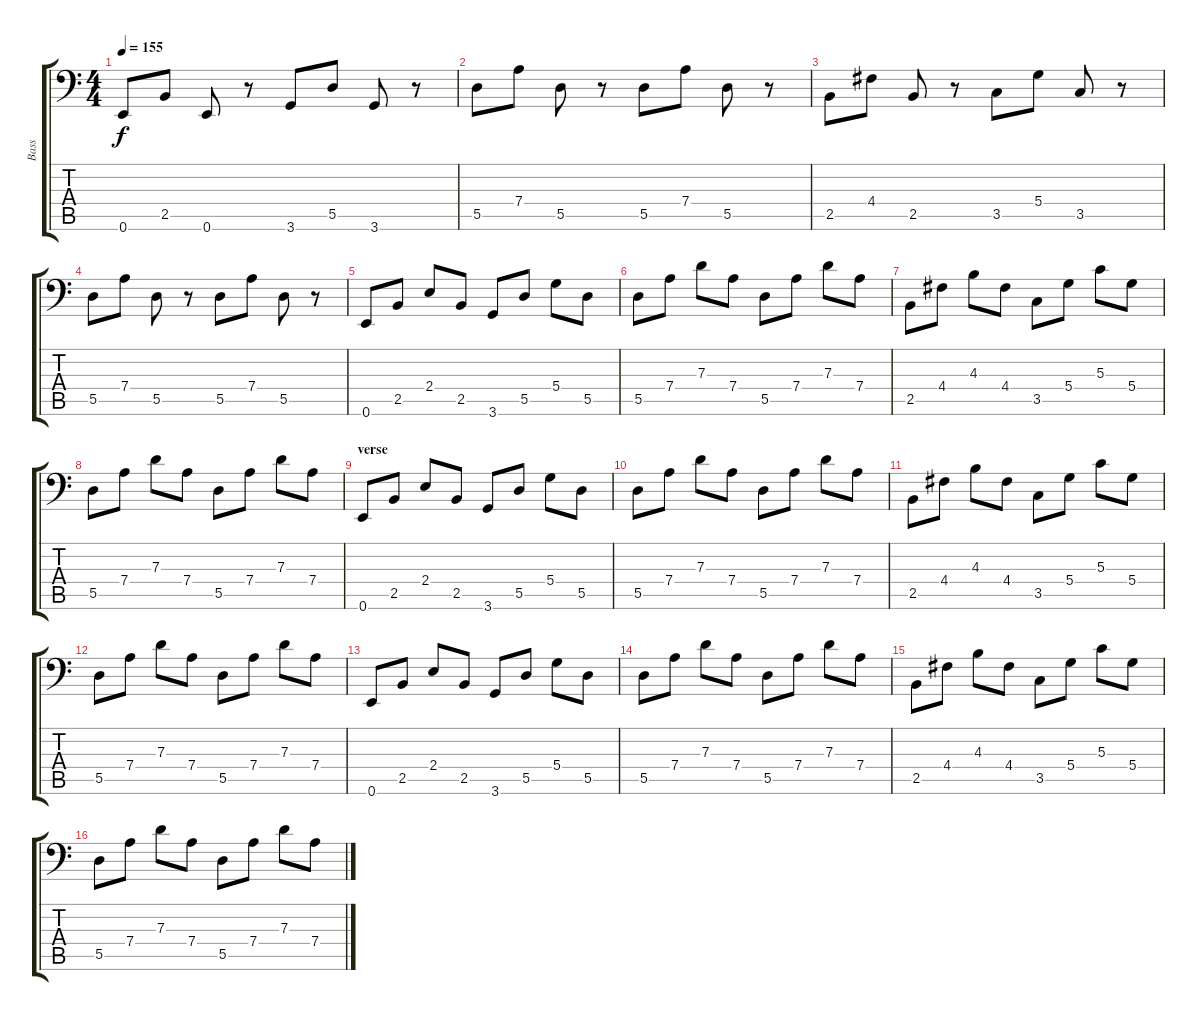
\track ("Bass" "Bass") {instrument electricbassfinger}
\staff {score tabs}
\tuning (E3 B2 G2 D2 A1 E1) {hide}
\ts (4 4)
\tempo 155
\clef f4
\ks c
0.6.8{dy f} 2.5.8 0.6.8 r.8 3.6.8 5.5.8 3.6.8 r.8 |
5.5.8 7.4.8 5.5.8 r.8 5.5.8 7.4.8 5.5.8 r.8 |
2.5.8 4.4.8 2.5.8 r.8 3.5.8 5.4.8 3.5.8 r.8 |
5.5.8 7.4.8 5.5.8 r.8 5.5.8 7.4.8 5.5.8 r.8 |
0.6.8 2.5.8 2.4.8 2.5.8 3.6.8 5.5.8 5.4.8 5.5.8 |
5.5.8 7.4.8 7.3.8 7.4.8 5.5.8 7.4.8 7.3.8 7.4.8 |
2.5.8 4.4.8 4.3.8 4.4.8 3.5.8 5.4.8 5.3.8 5.4.8 |
5.5.8 7.4.8 7.3.8 7.4.8 5.5.8 7.4.8 7.3.8 7.4.8 |
\section ("" "verse")
0.6.8 2.5.8 2.4.8 2.5.8 3.6.8 5.5.8 5.4.8 5.5.8 |
5.5.8 7.4.8 7.3.8 7.4.8 5.5.8 7.4.8 7.3.8 7.4.8 |
2.5.8 4.4.8 4.3.8 4.4.8 3.5.8 5.4.8 5.3.8 5.4.8 |
5.5.8 7.4.8 7.3.8 7.4.8 5.5.8 7.4.8 7.3.8 7.4.8 |
0.6.8 2.5.8 2.4.8 2.5.8 3.6.8 5.5.8 5.4.8 5.5.8 |
5.5.8 7.4.8 7.3.8 7.4.8 5.5.8 7.4.8 7.3.8 7.4.8 |
2.5.8 4.4.8 4.3.8 4.4.8 3.5.8 5.4.8 5.3.8 5.4.8 |
5.5.8 7.4.8 7.3.8 7.4.8 5.5.8 7.4.8 7.3.8 7.4.8
